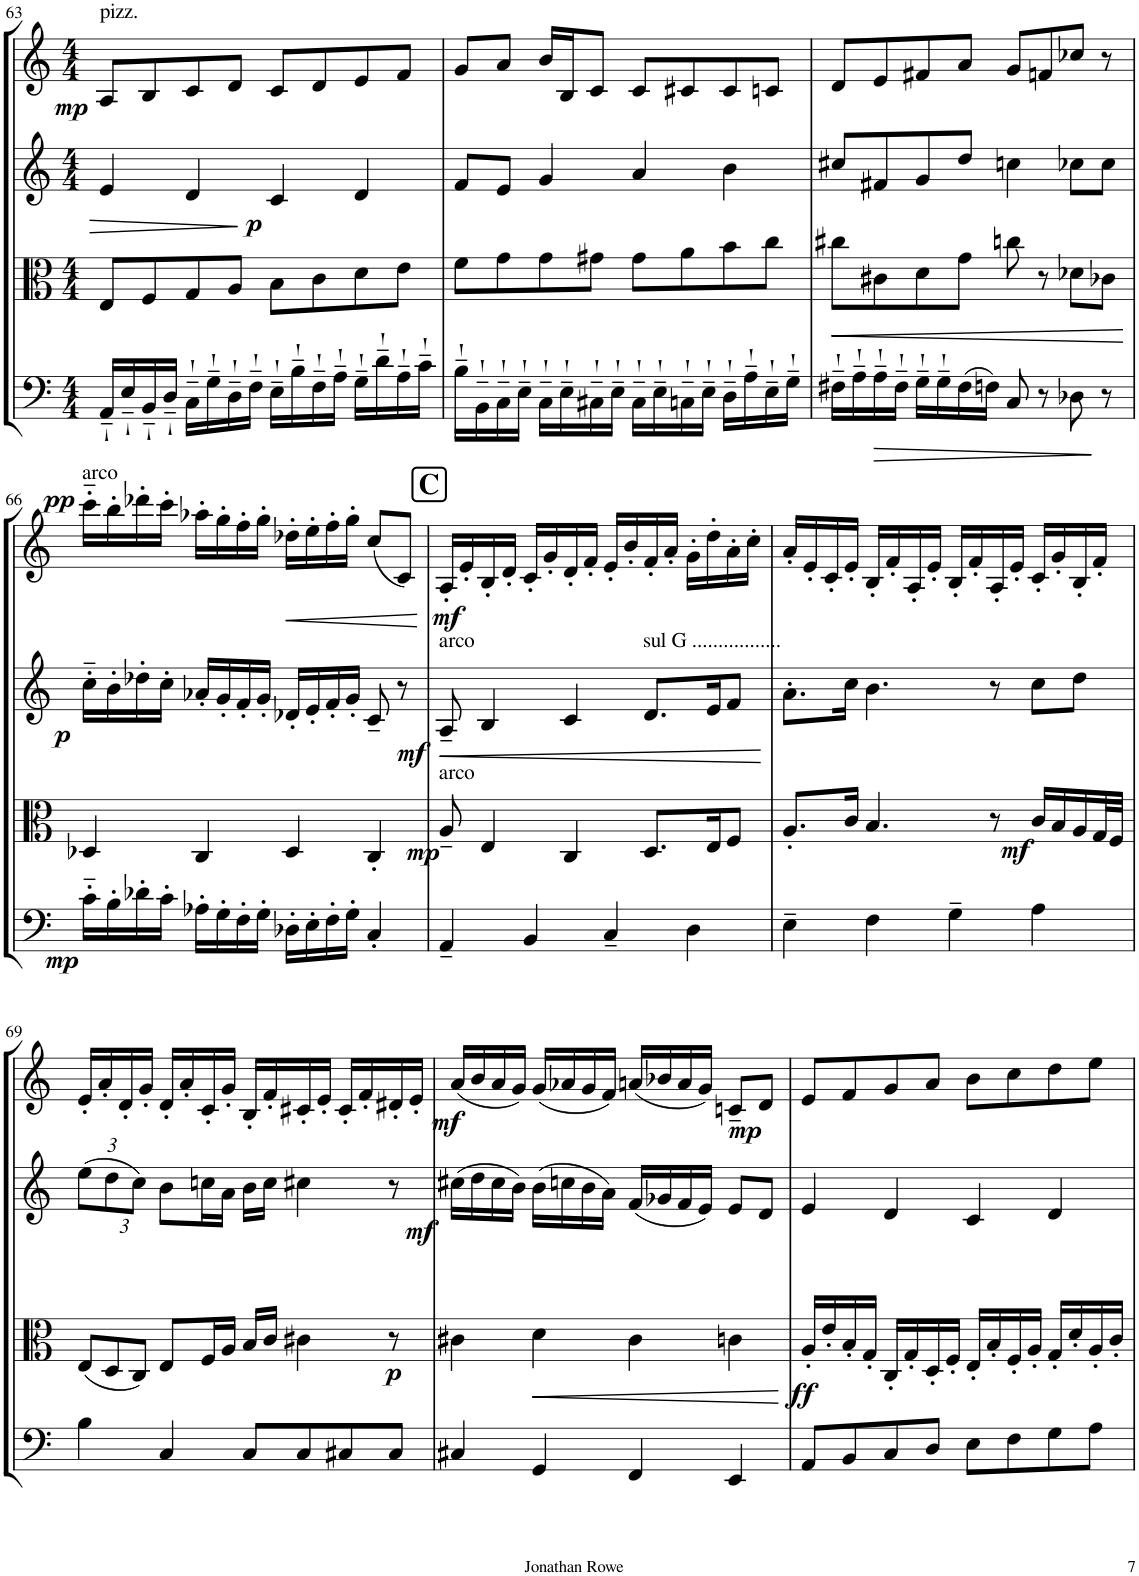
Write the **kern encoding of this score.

**kern	**dynam	**kern	**dynam	**kern	**dynam	**kern	**dynam
*part4	*part4	*part3	*part3	*part2	*part2	*part1	*part1
*staff4	*staff4	*staff3	*staff3	*staff2	*staff2	*staff1	*staff1
*I"Violoncello	*	*I"Viola	*	*I"Violin II	*	*I"Violin I	*
*I'Vc	*	*I'Vla	*	*I'Vln	*	*I'Vln	*
!!LO:PB:g=z
*clefF4	*	*clefC3	*	*clefG2	*	*clefG2	*
*k[]	*	*k[]	*	*k[]	*	*k[]	*
*M4/4	*	*M4/4	*	*M4/4	*	*M4/4	*
=63	=63	=63	=63	=63	=63	=63	=63
!	!	!	!	!	!	!LO:TX:a:t=pizz.	!
!	!	!	!	!	!	!	!LO:DY:b
16AA~`/LL	.	8E/L	.	4e/	.	8A/L	mp
16E~`/	.	.	.	.	.	.	.
16BB~`/	.	8F/	.	.	.	8B/	.
16D~`/JJ	.	.	.	.	.	.	.
16C~`\LL	.	8G/	.	4d/	.	8c/	.
16G~`\	.	.	.	.	.	.	.
16D~`\	.	8A/J	.	.	.	8d/J	.
16F~`\JJ	.	.	.	.	.	.	.
!	!	!	!	!	!LO:DY:b	!	!
16E~`\LL	.	8B\L	.	4c/	p	8c/L	.
16B~`\	.	.	.	.	.	.	.
16F~`\	.	8c\	.	.	.	8d/	.
16A~`\JJ	.	.	.	.	.	.	.
16G~`\LL	.	8d\	.	4d/	.	8e/	.
16d~`\	.	.	.	.	.	.	.
16A~`\	.	8e\J	.	.	.	8f/J	.
16c~`\JJ	.	.	.	.	.	.	.
=64	=64	=64	=64	=64	=64	=64	=64
16B~`\LL	.	8f\L	.	8f/L	.	8g/L	.
16BB~`\	.	.	.	.	.	.	.
16C~`\	.	8g\	.	8e/J	.	8a/J	.
16E~`\JJ	.	.	.	.	.	.	.
16C~`\LL	.	8g\	.	4g/	.	16b/LL	.
16E~`\	.	.	.	.	.	16B/J	.
16C#X~`\	.	8g#X\J	.	.	.	8c/J	.
16E~`\JJ	.	.	.	.	.	.	.
16C#~`\LL	.	8g#\L	.	4a/	.	8c/L	.
16E~`\	.	.	.	.	.	.	.
16Cn~`\	.	8a\	.	.	.	8c#X/	.
16E~`\JJ	.	.	.	.	.	.	.
16D~`\LL	.	8b\	.	4b\	.	8c#/	.
16A~`\	.	.	.	.	.	.	.
16E~`\	.	8cc\J	.	.	.	8cn/J	.
16G~`\JJ	.	.	.	.	.	.	.
=65	=65	=65	=65	=65	=65	=65	=65
!	!	!	!LO:HP:b	!	!	!	!
16F#X~`\LL	.	8cc#X\L	<	8cc#X/L	.	8d/L	.
16A~`\	.	.	.	.	.	.	.
!	!LO:HP:b	!	!	!	!	!	!
16A~`\	>	8c#X\	.	8f#X/	.	8e/	.
16F#~`\JJ	.	.	.	.	.	.	.
16G~`\LL	.	8d\	.	8g/	.	8f#X/	.
16G~`\	.	.	.	.	.	.	.
(16F#\	.	8g\J	.	8dd/J	.	8a/J	.
16Fn\JJ)	.	.	.	.	.	.	.
8C/	.	8ccn\	.	4ccn\	.	8g/L	.
8r	.	8r	.	.	.	8fn/	.
8D-X\	.	8d-X\L	.	8cc-X\L	.	8cc-X/J	.
8r	]	8c-X\J	.	8cc-\J	.	8r	.
.	.	.	[	.	.	.	.
!!LO:LB:g=z
=66	=66	=66	=66	=66	=66	=66	=66
!	!	!	!	!	!	!LO:TX:a:t=arco	!
!	!LO:DY:b	!	!	!	!LO:DY:b	!	!LO:DY:a
16c'~\LL	mp	4D-X/	.	16cc'~\LL	p	16ccc'~\LL	pp
16B'\	.	.	.	16b'\	.	16bb'\	.
16d-X'\	.	.	.	16dd-X'\	.	16ddd-X'\	.
16c'\JJ	.	.	.	16cc'\JJ	.	16ccc'\JJ	.
16A-X'\LL	.	4C/	.	16a-X'/LL	.	16aa-X'\LL	.
16G'\	.	.	.	16g'/	.	16gg'\	.
16F'\	.	.	.	16f'/	.	16ff'\	.
16G'\JJ	.	.	.	16g'/JJ	.	16gg'\JJ	.
!	!	!	!	!	!	!	!LO:HP:b
16D-X'\LL	.	4D-/	.	16d-X'/LL	.	16dd-X'\LL	<
16E'\	.	.	.	16e'/	.	16ee'\	.
16F'\	.	.	.	16f'/	.	16ff'\	.
16G'\JJ	.	.	.	16g'/JJ	.	16gg'\JJ	.
4C'/	.	4C'/	.	8c~/	.	(8cc/L	.
.	.	.	.	8r	.	8c/J)	.
.	.	.	.	.	.	.	[
!!LO:REH:place=s1:a:B:cj:fs=14:t=C
=67	=67	=67	=67	=67	=67	=67	=67
!	!	!	!	!LO:TX:a:t=arco	!	!	!
!	!	!LO:TX:a:t=arco	!	!	!	!	!
!	!	!	!LO:DY:b	!	!LO:HP:b	!	!
!	!	!	!	!	!LO:DY:n=1:b	!	!LO:DY:b
4AA~/	.	8A~/	mp	8A~/	< mf	16A'/LL	mf
.	.	.	.	.	.	16e'/	.
.	.	4E/	.	4B/	.	16B'/	.
.	.	.	.	.	.	16d'/JJ	.
4BB/	.	.	.	.	.	16c'/LL	.
.	.	.	.	.	.	16g'/	.
.	.	4C/	.	4c/	.	16d'/	.
.	.	.	.	.	.	16f'/JJ	.
4C~/	.	.	.	.	.	16e'/LL	.
.	.	.	.	.	.	16b'/	.
!	!	!	!	!LO:TX:a:t=sul G .................	!	!	!
.	.	8.D/L	.	8.d/L	.	16f'/	.
.	.	.	.	.	.	16a'/JJ	.
4D\	.	.	.	.	.	16g'\LL	.
.	.	16E/K	.	16e/K	.	16dd'\	.
.	.	8F/J	.	8f/J	.	16a'\	.
.	.	.	.	.	.	16cc'\JJ	.
.	.	.	.	.	[	.	.
=68	=68	=68	=68	=68	=68	=68	=68
4E~\	.	8.A'/L	.	8.a'\L	.	16a'/LL	.
.	.	.	.	.	.	16e'/	.
.	.	.	.	.	.	16c'/	.
.	.	16c/Jk	.	16cc\Jk	.	16e'/JJ	.
4F\	.	4.B/	.	4.b\	.	16B'/LL	.
.	.	.	.	.	.	16f'/	.
.	.	.	.	.	.	16A'/	.
.	.	.	.	.	.	16e'/JJ	.
4G~\	.	.	.	.	.	16B'/LL	.
.	.	.	.	.	.	16f'/	.
.	.	8r	.	8r	.	16A'/	.
.	.	.	.	.	.	16e'/JJ	.
!	!	!	!LO:DY:b	!	!	!	!
4A\	.	16c/LL	mf	8cc\L	.	16c'/LL	.
.	.	16B/	.	.	.	16g'/	.
.	.	16A/	.	8dd\J	.	16B'/	.
.	.	32G/L	.	.	.	16f'/JJ	.
.	.	32F/JJJ	.	.	.	.	.
!!LO:LB:g=z
=69	=69	=69	=69	=69	=69	=69	=69
*	*	*Xbrackettup	*	*Xbrackettup	*	*	*
4B\	.	(12E/L	.	(12ee\L	.	16e'/LL	.
.	.	.	.	.	.	16a'/	.
.	.	12D/	.	12dd\	.	.	.
.	.	.	.	.	.	16d'/	.
.	.	12C/J)	.	12cc\J)	.	.	.
.	.	.	.	.	.	16g'/JJ	.
4C/	.	8E/L	.	8b\L	.	16d'/LL	.
.	.	.	.	.	.	16a'/	.
.	.	16F/L	.	16ccn\L	.	16c'/	.
.	.	16A/JJ	.	16a\JJ	.	16g'/JJ	.
8C/L	.	16B/LL	.	16b\LL	.	16B'/LL	.
.	.	16c/JJ	.	16cc\JJ	.	16f'/	.
8C/	.	4c#X\	.	4cc#X\	.	16c#X'/	.
.	.	.	.	.	.	16e'/JJ	.
8C#X/	.	.	.	.	.	16c#'/LL	.
.	.	.	.	.	.	16f'/	.
!	!	!	!LO:DY:b	!	!LO:DY:b	!	!
8C#/J	.	8r	p	8r	mf	16d#X'/	.
.	.	.	.	.	.	16e'/JJ	.
=70	=70	=70	=70	=70	=70	=70	=70
!	!	!	!	!	!	!	!LO:DY:b
4C#X/	.	4c#X\	.	(16cc#X\LL	.	(16a/LL	mf
.	.	.	.	16dd\	.	16b/	.
.	.	.	.	16cc#\	.	16a/	.
.	.	.	.	16b\JJ)	.	16g/JJ)	.
!	!	!	!LO:HP:b	!	!	!	!
4GG/	.	4d\	<	(16b\LL	.	(16g/LL	.
.	.	.	.	16ccn\	.	16a-X/	.
.	.	.	.	16b\	.	16g/	.
.	.	.	.	16a\JJ)	.	16f/JJ)	.
4FF/	.	4c#\	.	(16f/LL	.	(16an/LL	.
.	.	.	.	16g-X/	.	16b-X/	.
.	.	.	.	16f/	.	16a/	.
.	.	.	.	16e/JJ)	.	16g/JJ)	.
4EE/	.	4cn\	.	8e/L	.	8cn~/L	.
!	!	!	!	!	!	!	!LO:DY:b
.	.	.	.	8d/J	.	8d/J	mp
.	.	.	[	.	.	.	.
=71	=71	=71	=71	=71	=71	=71	=71
!	!	!	!LO:DY:b	!	!	!	!
8AA/L	.	16A'/LL	ff	4e/	.	8e/L	.
.	.	16e'/	.	.	.	.	.
8BB/	.	16B'/	.	.	.	8f/	.
.	.	16G'/JJ	.	.	.	.	.
8C/	.	16C'/LL	.	4d/	.	8g/	.
.	.	16G'/	.	.	.	.	.
8D/J	.	16D'/	.	.	.	8a/J	.
.	.	16F'/JJ	.	.	.	.	.
8E\L	.	16E'/LL	.	4c/	.	8b\L	.
.	.	16B'/	.	.	.	.	.
8F\	.	16F'/	.	.	.	8cc\	.
.	.	16A'/JJ	.	.	.	.	.
8G\	.	16G'/LL	.	4d/	.	8dd\	.
.	.	16d'/	.	.	.	.	.
8A\J	.	16A'/	.	.	.	8ee\J	.
.	.	16c'/JJ	.	.	.	.	.
=	=	=	=	=	=	=	=
*-	*-	*-	*-	*-	*-	*-	*-
